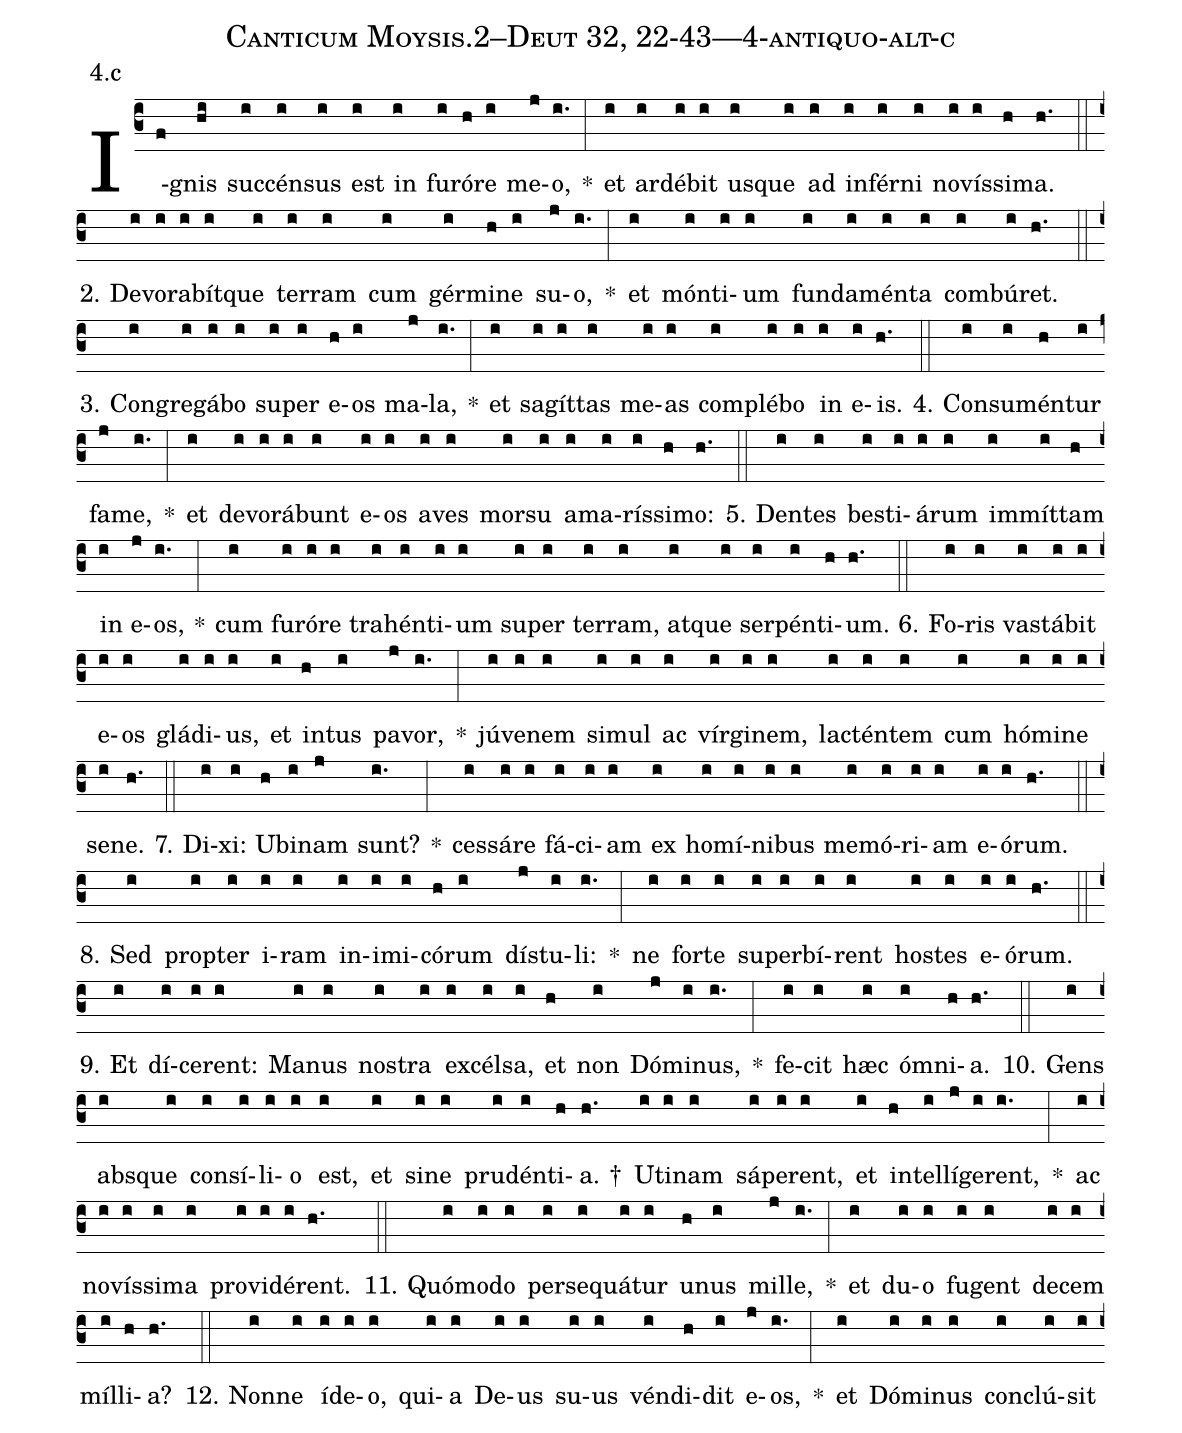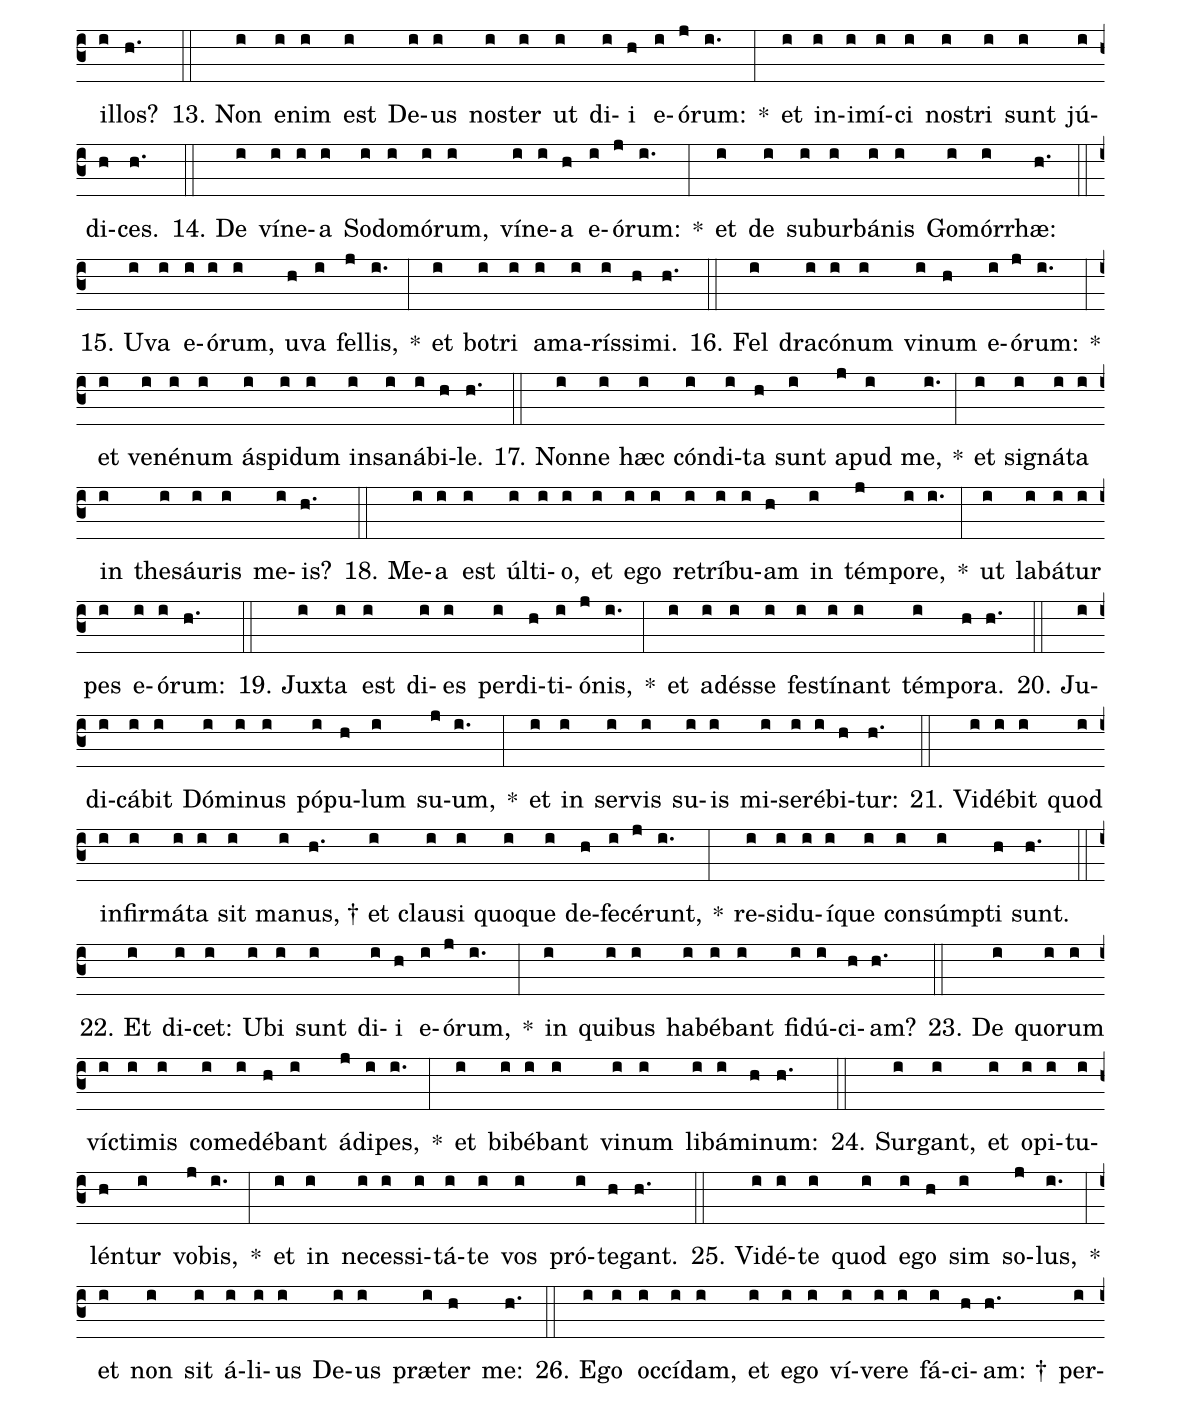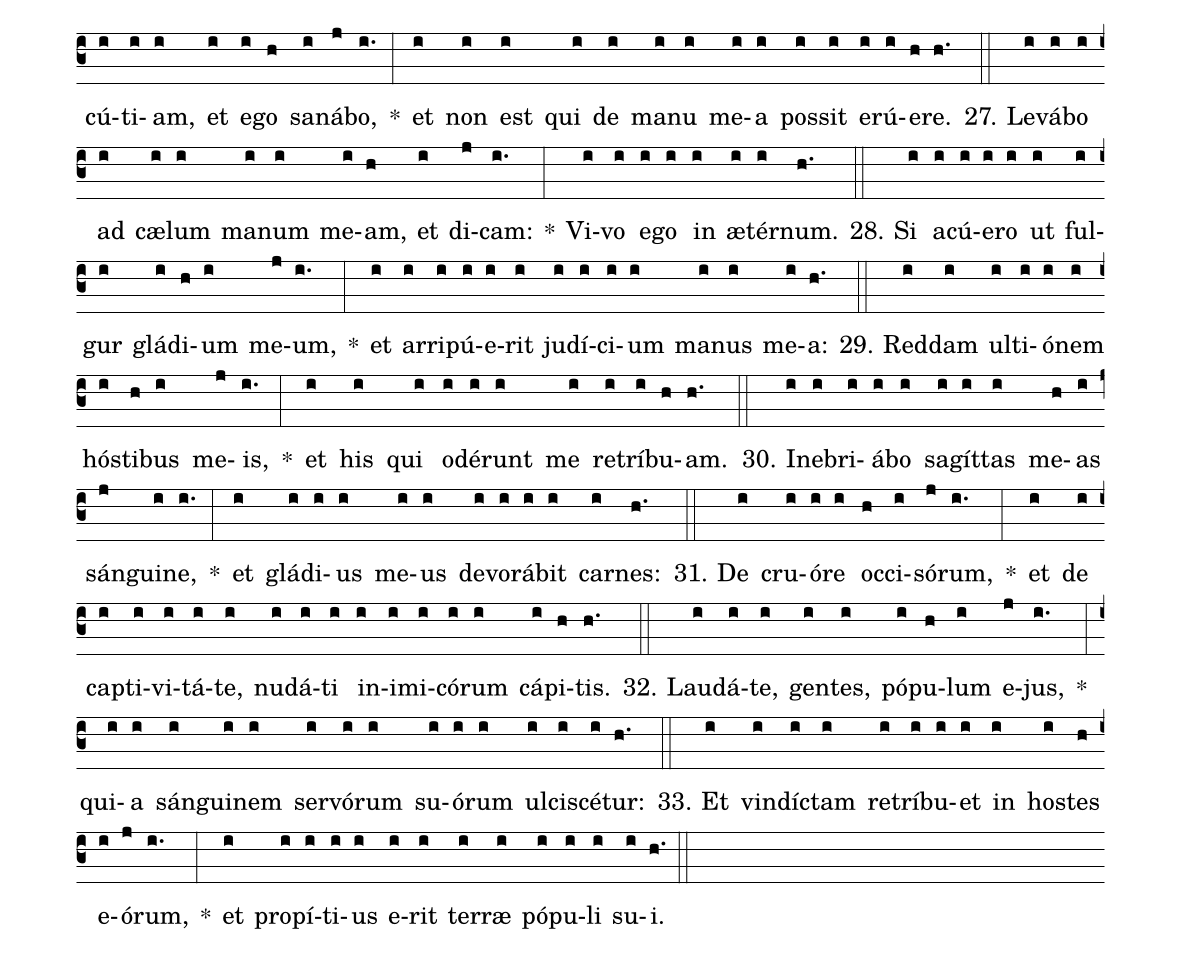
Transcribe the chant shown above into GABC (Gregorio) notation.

name: Canticum Moysis.2--Deut 32, 22-43---4-antiquo-alt-c;
annotation: 4.c;
%%
(c3)I(f)gnis(hi) suc(i)cén(i)sus(i) est(i) in(i) fu(i)ró(h)re(i) me(j)o,(i.) *(:) et(i) ar(i)dé(i)bit(i) us(i)que(i) ad(i) in(i)fér(i)ni(i) no(i)vís(i)si(h)ma.(h.) (::)
2. De(i)vo(i)ra(i)bít(i)que(i) ter(i)ram(i) cum(i) gér(i)mi(h)ne(i) su(j)o,(i.) *(:) et(i) món(i)ti(i)um(i) fun(i)da(i)mén(i)ta(i) com(i)bú(i)ret.(h.) (::)
3. Con(i)gre(i)gá(i)bo(i) su(i)per(i) e(h)os(i) ma(j)la,(i.) *(:) et(i) sa(i)gít(i)tas(i) me(i)as(i) com(i)plé(i)bo(i) in(i) e(i)is.(h.) (::)
4. Con(i)su(i)mén(h)tur(i) fa(j)me,(i.) *(:) et(i) de(i)vo(i)rá(i)bunt(i) e(i)os(i) a(i)ves(i) mor(i)su(i) a(i)ma(i)rís(i)si(h)mo:(h.) (::)
5. Den(i)tes(i) bes(i)ti(i)á(i)rum(i) im(i)mít(i)tam(h) in(i) e(j)os,(i.) *(:) cum(i) fu(i)ró(i)re(i) tra(i)hén(i)ti(i)um(i) su(i)per(i) ter(i)ram,(i) at(i)que(i) ser(i)pén(i)ti(h)um.(h.) (::)
6. Fo(i)ris(i) vas(i)tá(i)bit(i) e(i)os(i) glá(i)di(i)us,(i) et(i) in(h)tus(i) pa(j)vor,(i.) *(:) jú(i)ve(i)nem(i) si(i)mul(i) ac(i) vír(i)gi(i)nem,(i) lac(i)tén(i)tem(i) cum(i) hó(i)mi(i)ne(i) se(i)ne.(h.) (::)
7. Di(i)xi:(i) U(h)bi(i)nam(j) sunt?(i.) *(:) ces(i)sá(i)re(i) fá(i)ci(i)am(i) ex(i) ho(i)mí(i)ni(i)bus(i) me(i)mó(i)ri(i)am(i) e(i)ó(i)rum.(h.) (::)
8. Sed(i) prop(i)ter(i) i(i)ram(i) in(i)i(i)mi(i)có(h)rum(i) dís(j)tu(i)li:(i.) *(:) ne(i) for(i)te(i) su(i)per(i)bí(i)rent(i) hos(i)tes(i) e(i)ó(i)rum.(h.) (::)
9. Et(i) dí(i)ce(i)rent:(i) Ma(i)nus(i) nos(i)tra(i) ex(i)cél(i)sa,(i) et(h) non(i) Dó(j)mi(i)nus,(i.) *(:) fe(i)cit(i) hæc(i) óm(i)ni(h)a.(h.) (::)
10. Gens(i) abs(i)que(i) con(i)sí(i)li(i)o(i) est,(i) et(i) si(i)ne(i) pru(i)dén(i)ti(h)a. †(h.) U(i)ti(i)nam(i) sá(i)pe(i)rent,(i) et(i) in(h)tel(i)lí(j)ge(i)rent,(i.) *(:) ac(i) no(i)vís(i)si(i)ma(i) pro(i)vi(i)dé(i)rent.(h.) (::)
11. Quó(i)mo(i)do(i) per(i)se(i)quá(i)tur(i) u(h)nus(i) mil(j)le,(i.) *(:) et(i) du(i)o(i) fu(i)gent(i) de(i)cem(i) míl(i)li(h)a?(h.) (::)
12. Non(i)ne(i) íd(i)e(i)o,(i) qui(i)a(i) De(i)us(i) su(i)us(i) vén(i)di(h)dit(i) e(j)os,(i.) *(:) et(i) Dó(i)mi(i)nus(i) con(i)clú(i)sit(i) il(i)los?(h.) (::)
13. Non(i) e(i)nim(i) est(i) De(i)us(i) nos(i)ter(i) ut(i) di(i)i(h) e(i)ó(j)rum:(i.) *(:) et(i) in(i)i(i)mí(i)ci(i) nos(i)tri(i) sunt(i) jú(i)di(h)ces.(h.) (::)
14. De(i) ví(i)ne(i)a(i) So(i)do(i)mó(i)rum,(i) ví(i)ne(i)a(h) e(i)ó(j)rum:(i.) *(:) et(i) de(i) sub(i)ur(i)bá(i)nis(i) Go(i)mór(i)rhæ:(h.) (::)
15. U(i)va(i) e(i)ó(i)rum,(i) u(h)va(i) fel(j)lis,(i.) *(:) et(i) bo(i)tri(i) a(i)ma(i)rís(i)si(h)mi.(h.) (::)
16. Fel(i) dra(i)có(i)num(i) vi(i)num(h) e(i)ó(j)rum:(i.) *(:) et(i) ve(i)né(i)num(i) ás(i)pi(i)dum(i) in(i)sa(i)ná(i)bi(h)le.(h.) (::)
17. Non(i)ne(i) hæc(i) cón(i)di(i)ta(h) sunt(i) a(j)pud(i) me,(i.) *(:) et(i) si(i)gná(i)ta(i) in(i) the(i)sáu(i)ris(i) me(i)is?(h.) (::)
18. Me(i)a(i) est(i) úl(i)ti(i)o,(i) et(i) e(i)go(i) re(i)trí(i)bu(i)am(h) in(i) tém(j)po(i)re,(i.) *(:) ut(i) la(i)bá(i)tur(i) pes(i) e(i)ó(i)rum:(h.) (::)
19. Jux(i)ta(i) est(i) di(i)es(i) per(i)di(h)ti(i)ó(j)nis,(i.) *(:) et(i) ad(i)és(i)se(i) fes(i)tí(i)nant(i) tém(i)po(h)ra.(h.) (::)
20. Ju(i)di(i)cá(i)bit(i) Dó(i)mi(i)nus(i) pó(i)pu(h)lum(i) su(j)um,(i.) *(:) et(i) in(i) ser(i)vis(i) su(i)is(i) mi(i)se(i)ré(i)bi(h)tur:(h.) (::)
21. Vi(i)dé(i)bit(i) quod(i) in(i)fir(i)má(i)ta(i) sit(i) ma(i)nus, †(h.) et(i) clau(i)si(i) quo(i)que(i) de(h)fe(i)cé(j)runt,(i.) *(:) re(i)si(i)du(i)í(i)que(i) con(i)súmp(i)ti(h) sunt.(h.) (::)
22. Et(i) di(i)cet:(i) U(i)bi(i) sunt(i) di(i)i(h) e(i)ó(j)rum,(i.) *(:) in(i) qui(i)bus(i) ha(i)bé(i)bant(i) fi(i)dú(i)ci(h)am?(h.) (::)
23. De(i) quo(i)rum(i) víc(i)ti(i)mis(i) com(i)e(i)dé(h)bant(i) á(j)di(i)pes,(i.) *(:) et(i) bi(i)bé(i)bant(i) vi(i)num(i) li(i)bá(i)mi(h)num:(h.) (::)
24. Sur(i)gant,(i) et(i) o(i)pi(i)tu(i)lén(h)tur(i) vo(j)bis,(i.) *(:) et(i) in(i) ne(i)ces(i)si(i)tá(i)te(i) vos(i) pró(i)te(h)gant.(h.) (::)
25. Vi(i)dé(i)te(i) quod(i) e(i)go(h) sim(i) so(j)lus,(i.) *(:) et(i) non(i) sit(i) á(i)li(i)us(i) De(i)us(i) præ(i)ter(h) me:(h.) (::)
26. E(i)go(i) oc(i)cí(i)dam,(i) et(i) e(i)go(i) ví(i)ve(i)re(i) fá(i)ci(h)am: †(h.) per(i)cú(i)ti(i)am,(i) et(i) e(i)go(h) sa(i)ná(j)bo,(i.) *(:) et(i) non(i) est(i) qui(i) de(i) ma(i)nu(i) me(i)a(i) pos(i)sit(i) e(i)rú(i)e(h)re.(h.) (::)
27. Le(i)vá(i)bo(i) ad(i) cæ(i)lum(i) ma(i)num(i) me(i)am,(h) et(i) di(j)cam:(i.) *(:) Vi(i)vo(i) e(i)go(i) in(i) æ(i)tér(i)num.(h.) (::)
28. Si(i) a(i)cú(i)e(i)ro(i) ut(i) ful(i)gur(i) glá(i)di(h)um(i) me(j)um,(i.) *(:) et(i) ar(i)ri(i)pú(i)e(i)rit(i) ju(i)dí(i)ci(i)um(i) ma(i)nus(i) me(i)a:(h.) (::)
29. Red(i)dam(i) ul(i)ti(i)ó(i)nem(i) hós(i)ti(h)bus(i) me(j)is,(i.) *(:) et(i) his(i) qui(i) o(i)dé(i)runt(i) me(i) re(i)trí(i)bu(h)am.(h.) (::)
30. In(i)e(i)bri(i)á(i)bo(i) sa(i)gít(i)tas(i) me(h)as(i) sán(j)gui(i)ne,(i.) *(:) et(i) glá(i)di(i)us(i) me(i)us(i) de(i)vo(i)rá(i)bit(i) car(i)nes:(h.) (::)
31. De(i) cru(i)ó(i)re(i) oc(h)ci(i)só(j)rum,(i.) *(:) et(i) de(i) cap(i)ti(i)vi(i)tá(i)te,(i) nu(i)dá(i)ti(i) in(i)i(i)mi(i)có(i)rum(i) cá(i)pi(h)tis.(h.) (::)
32. Lau(i)dá(i)te,(i) gen(i)tes,(i) pó(i)pu(h)lum(i) e(j)jus,(i.) *(:) qui(i)a(i) sán(i)gui(i)nem(i) ser(i)vó(i)rum(i) su(i)ó(i)rum(i) ul(i)ci(i)scé(i)tur:(h.) (::)
33. Et(i) vin(i)díc(i)tam(i) re(i)trí(i)bu(i)et(i) in(i) hos(i)tes(h) e(i)ó(j)rum,(i.) *(:) et(i) pro(i)pí(i)ti(i)us(i) e(i)rit(i) ter(i)ræ(i) pó(i)pu(i)li(i) su(i)i.(h.) (::)
